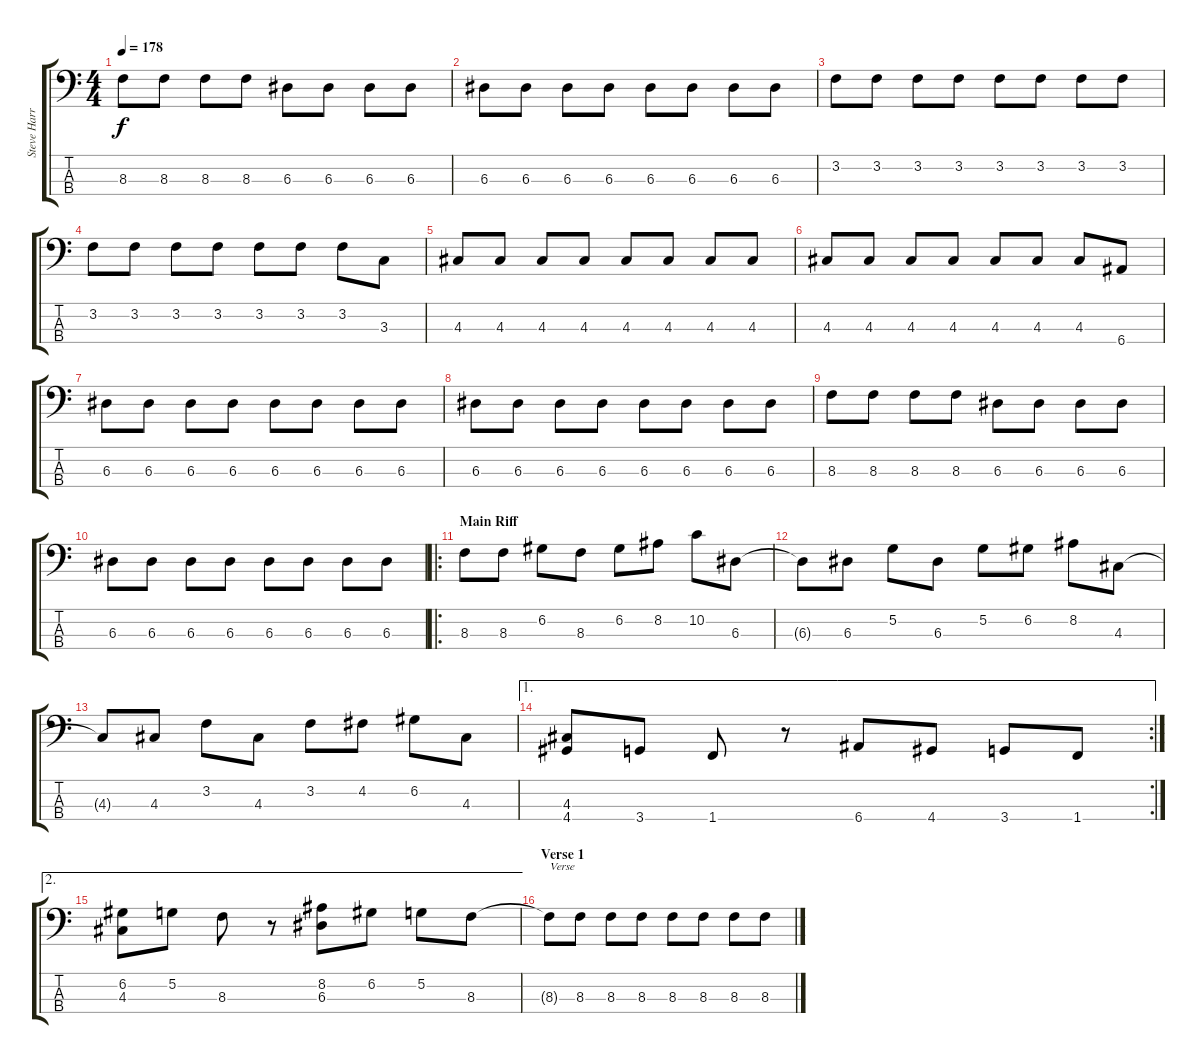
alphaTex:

\track ("Steve Harris - Bass" "Steve Harr") {instrument electricbassfinger}
\staff {score tabs}
\tuning (G2 D2 A1 E1) {hide}
\ts (4 4)
\tempo 178
\clef f4
\ks c
8.3.8{dy f} 8.3.8 8.3.8 8.3.8 6.3.8 6.3.8 6.3.8 6.3.8 |
6.3.8 6.3.8 6.3.8 6.3.8 6.3.8 6.3.8 6.3.8 6.3.8 |
3.2.8 3.2.8 3.2.8 3.2.8 3.2.8 3.2.8 3.2.8 3.2.8 |
3.2.8 3.2.8 3.2.8 3.2.8 3.2.8 3.2.8 3.2.8 3.3.8 |
4.3.8 4.3.8 4.3.8 4.3.8 4.3.8 4.3.8 4.3.8 4.3.8 |
4.3.8 4.3.8 4.3.8 4.3.8 4.3.8 4.3.8 4.3.8 6.4.8 |
6.3.8 6.3.8 6.3.8 6.3.8 6.3.8 6.3.8 6.3.8 6.3.8 |
6.3.8 6.3.8 6.3.8 6.3.8 6.3.8 6.3.8 6.3.8 6.3.8 |
8.3.8 8.3.8 8.3.8 8.3.8 6.3.8 6.3.8 6.3.8 6.3.8 |
6.3.8 6.3.8 6.3.8 6.3.8 6.3.8 6.3.8 6.3.8 6.3.8 |
\ro
\section ("" "Main Riff")
8.3.8 8.3.8 6.2.8 8.3.8 6.2.8 8.2.8 10.2.8 6.3.8 |
6.3{t}.8 6.3.8 5.2.8 6.3.8 5.2.8 6.2.8 8.2.8 4.3.8 |
4.3{t}.8 4.3.8 3.2.8 4.3.8 3.2.8 4.2.8 6.2.8 4.3.8 |
\ae 1
\rc 2
(4.3 4.4).8 3.4.8 1.4.8 r.8 6.4.8 4.4.8 3.4.8 1.4.8 |
\ae 2
(6.2 4.3).8 5.2.8 8.3.8 r.8 (8.2 6.3).8 6.2.8 5.2.8 8.3.8 |
\section ("" "Verse 1")
8.3{t}.8{txt "Verse"} 8.3.8 8.3.8 8.3.8 8.3.8 8.3.8 8.3.8 8.3.8
